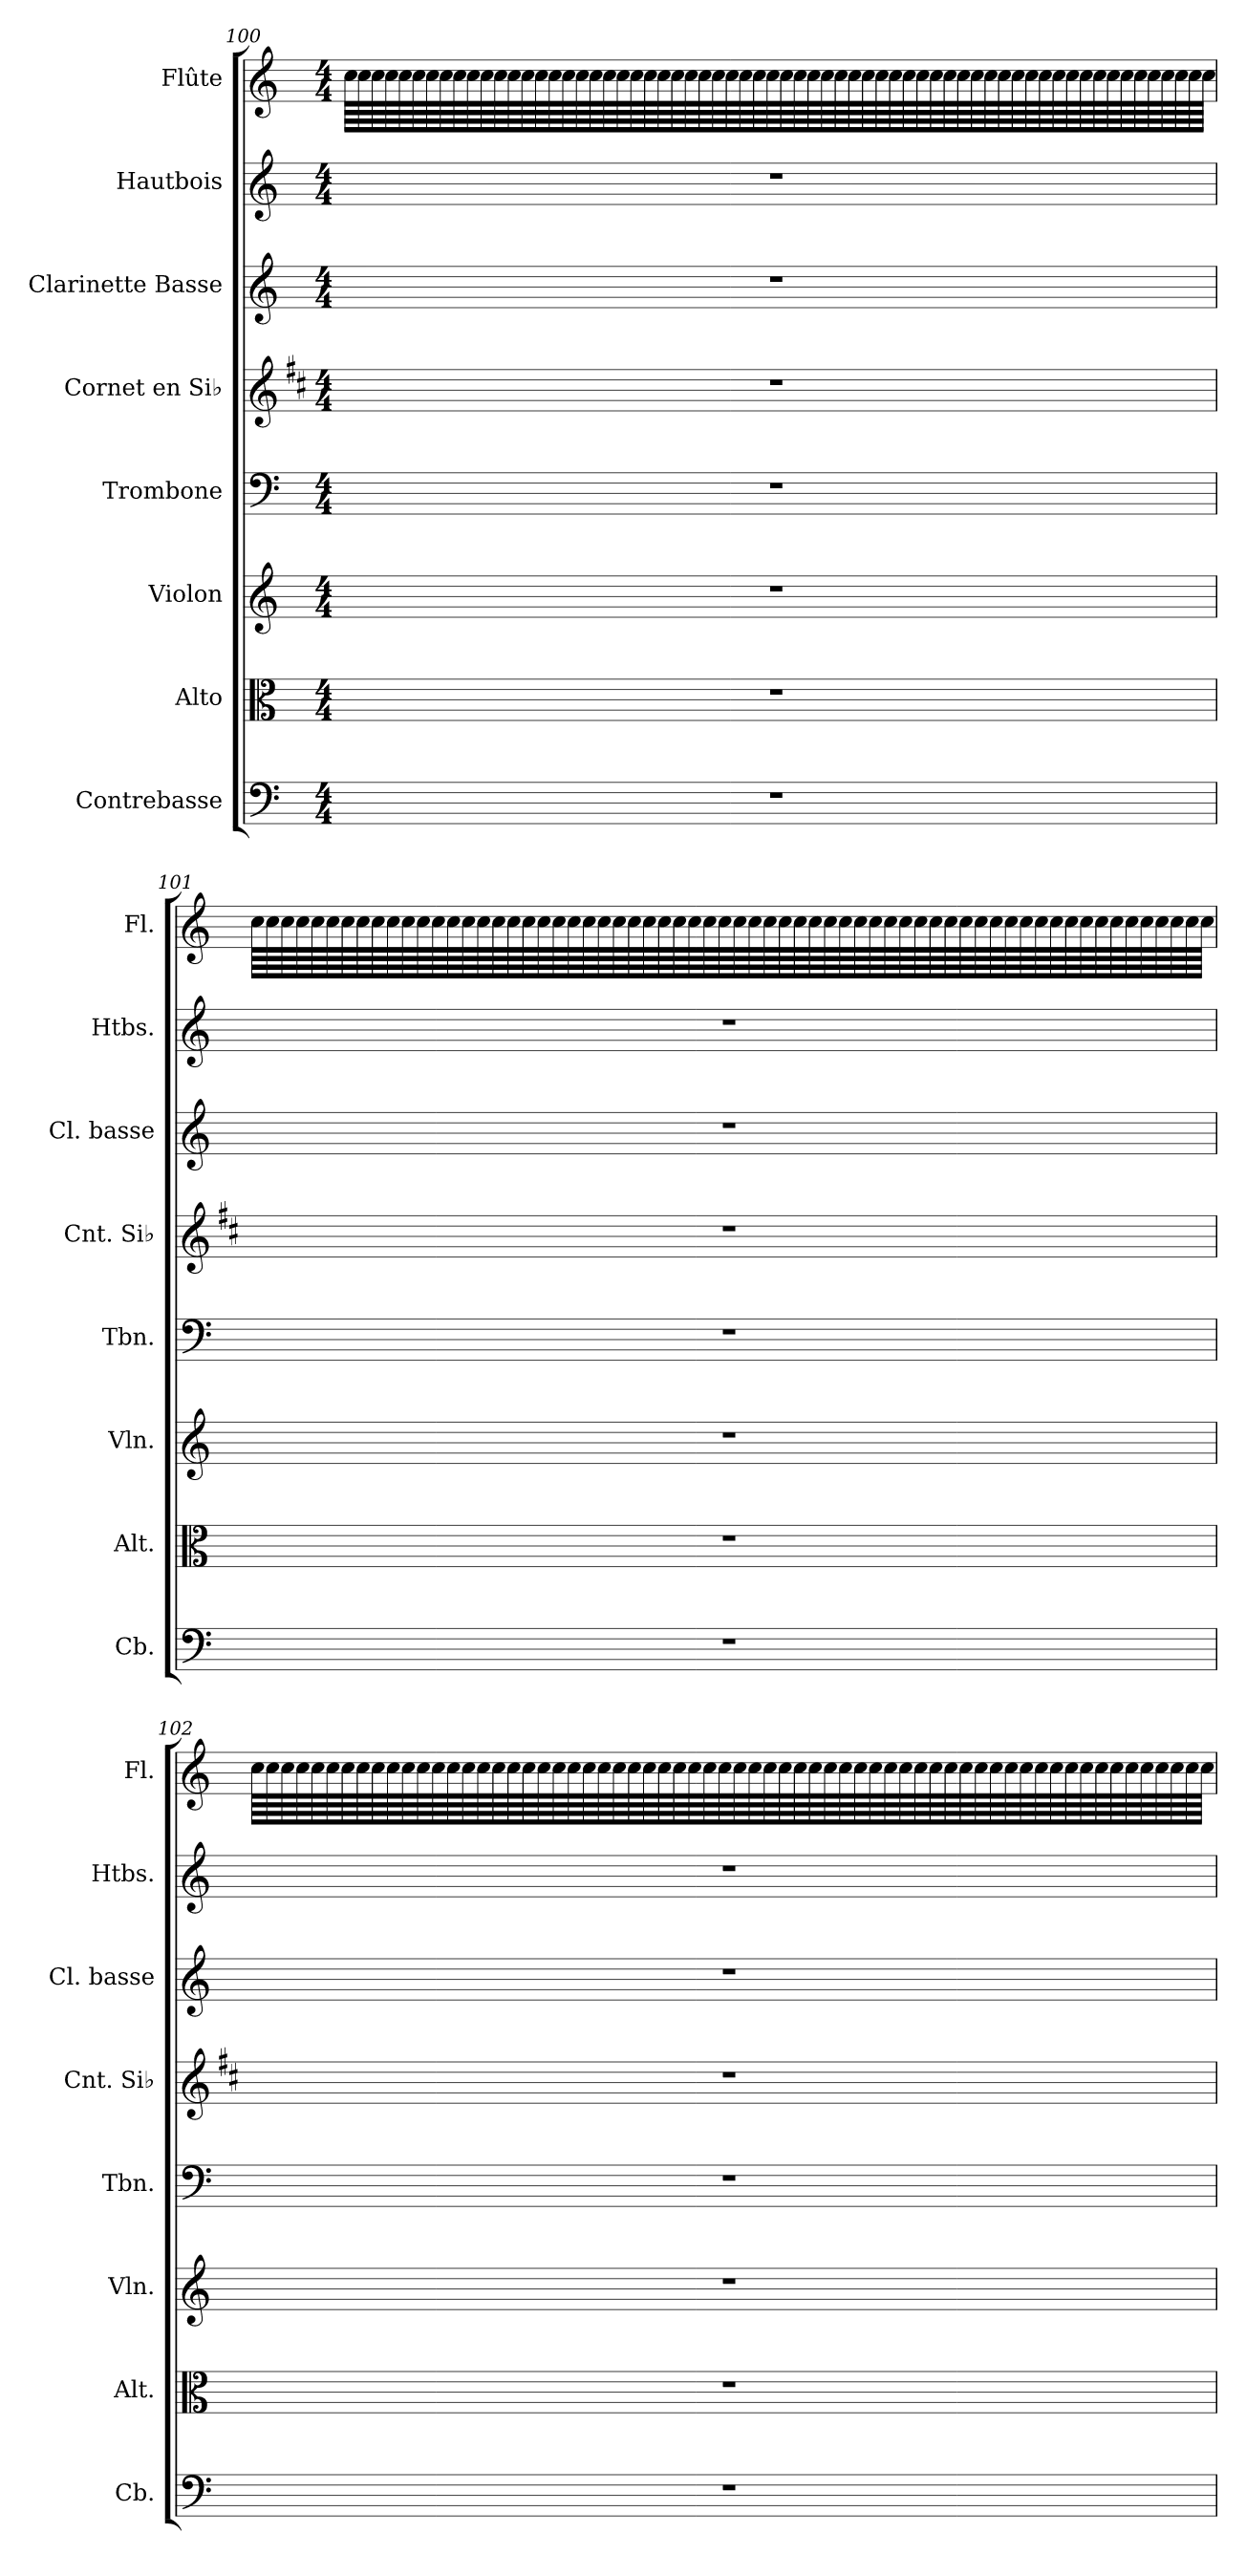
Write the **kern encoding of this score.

**kern	**kern	**kern	**kern	**kern	**kern	**kern	**kern
*part8	*part7	*part6	*part5	*part4	*part3	*part2	*part1
*staff8	*staff7	*staff6	*staff5	*staff4	*staff3	*staff2	*staff1
*I"Contrebasse	*I"Alto	*I"Violon	*I"Trombone	*I"Cornet en Si♭	*I"Clarinette Basse	*I"Hautbois	*I"Flûte
*I'Cb.	*I'Alt.	*I'Vln.	*I'Tbn.	*I'Cnt. Si♭	*I'Cl. basse	*I'Htbs.	*I'Fl.
!!LO:PB:g=z
*clefF4	*clefC3	*clefG2	*clefF4	*clefG2	*clefG2	*clefG2	*clefG2
*ITrd7c12	*	*	*	*ITrd1c2	*ITrd8c14	*	*
*k[]	*k[]	*k[]	*k[]	*k[]	*k[]	*k[]	*k[]
*M4/4	*M4/4	*M4/4	*M4/4	*M4/4	*M4/4	*M4/4	*M4/4
=100	=100	=100	=100	=100	=100	=100	=100
1r	1r	1r	1r	1r	1r	1r	64cc\LLLL
.	.	.	.	.	.	.	64cc\
.	.	.	.	.	.	.	64cc\
.	.	.	.	.	.	.	64cc\
.	.	.	.	.	.	.	64cc\
.	.	.	.	.	.	.	64cc\
.	.	.	.	.	.	.	64cc\
.	.	.	.	.	.	.	64cc\
.	.	.	.	.	.	.	64cc\
.	.	.	.	.	.	.	64cc\
.	.	.	.	.	.	.	64cc\
.	.	.	.	.	.	.	64cc\
.	.	.	.	.	.	.	64cc\
.	.	.	.	.	.	.	64cc\
.	.	.	.	.	.	.	64cc\
.	.	.	.	.	.	.	64cc\
.	.	.	.	.	.	.	64cc\
.	.	.	.	.	.	.	64cc\
.	.	.	.	.	.	.	64cc\
.	.	.	.	.	.	.	64cc\
.	.	.	.	.	.	.	64cc\
.	.	.	.	.	.	.	64cc\
.	.	.	.	.	.	.	64cc\
.	.	.	.	.	.	.	64cc\
.	.	.	.	.	.	.	64cc\
.	.	.	.	.	.	.	64cc\
.	.	.	.	.	.	.	64cc\
.	.	.	.	.	.	.	64cc\
.	.	.	.	.	.	.	64cc\
.	.	.	.	.	.	.	64cc\
.	.	.	.	.	.	.	64cc\
.	.	.	.	.	.	.	64cc\
.	.	.	.	.	.	.	64cc\
.	.	.	.	.	.	.	64cc\
.	.	.	.	.	.	.	64cc\
.	.	.	.	.	.	.	64cc\
.	.	.	.	.	.	.	64cc\
.	.	.	.	.	.	.	64cc\
.	.	.	.	.	.	.	64cc\
.	.	.	.	.	.	.	64cc\
.	.	.	.	.	.	.	64cc\
.	.	.	.	.	.	.	64cc\
.	.	.	.	.	.	.	64cc\
.	.	.	.	.	.	.	64cc\
.	.	.	.	.	.	.	64cc\
.	.	.	.	.	.	.	64cc\
.	.	.	.	.	.	.	64cc\
.	.	.	.	.	.	.	64cc\
.	.	.	.	.	.	.	64cc\
.	.	.	.	.	.	.	64cc\
.	.	.	.	.	.	.	64cc\
.	.	.	.	.	.	.	64cc\
.	.	.	.	.	.	.	64cc\
.	.	.	.	.	.	.	64cc\
.	.	.	.	.	.	.	64cc\
.	.	.	.	.	.	.	64cc\
.	.	.	.	.	.	.	64cc\
.	.	.	.	.	.	.	64cc\
.	.	.	.	.	.	.	64cc\
.	.	.	.	.	.	.	64cc\
.	.	.	.	.	.	.	64cc\
.	.	.	.	.	.	.	64cc\
.	.	.	.	.	.	.	64cc\
.	.	.	.	.	.	.	64cc\JJJJ
!!LO:PB:g=z
=101	=101	=101	=101	=101	=101	=101	=101
1r	1r	1r	1r	1r	1r	1r	64cc\LLLL
.	.	.	.	.	.	.	64cc\
.	.	.	.	.	.	.	64cc\
.	.	.	.	.	.	.	64cc\
.	.	.	.	.	.	.	64cc\
.	.	.	.	.	.	.	64cc\
.	.	.	.	.	.	.	64cc\
.	.	.	.	.	.	.	64cc\
.	.	.	.	.	.	.	64cc\
.	.	.	.	.	.	.	64cc\
.	.	.	.	.	.	.	64cc\
.	.	.	.	.	.	.	64cc\
.	.	.	.	.	.	.	64cc\
.	.	.	.	.	.	.	64cc\
.	.	.	.	.	.	.	64cc\
.	.	.	.	.	.	.	64cc\
.	.	.	.	.	.	.	64cc\
.	.	.	.	.	.	.	64cc\
.	.	.	.	.	.	.	64cc\
.	.	.	.	.	.	.	64cc\
.	.	.	.	.	.	.	64cc\
.	.	.	.	.	.	.	64cc\
.	.	.	.	.	.	.	64cc\
.	.	.	.	.	.	.	64cc\
.	.	.	.	.	.	.	64cc\
.	.	.	.	.	.	.	64cc\
.	.	.	.	.	.	.	64cc\
.	.	.	.	.	.	.	64cc\
.	.	.	.	.	.	.	64cc\
.	.	.	.	.	.	.	64cc\
.	.	.	.	.	.	.	64cc\
.	.	.	.	.	.	.	64cc\
.	.	.	.	.	.	.	64cc\
.	.	.	.	.	.	.	64cc\
.	.	.	.	.	.	.	64cc\
.	.	.	.	.	.	.	64cc\
.	.	.	.	.	.	.	64cc\
.	.	.	.	.	.	.	64cc\
.	.	.	.	.	.	.	64cc\
.	.	.	.	.	.	.	64cc\
.	.	.	.	.	.	.	64cc\
.	.	.	.	.	.	.	64cc\
.	.	.	.	.	.	.	64cc\
.	.	.	.	.	.	.	64cc\
.	.	.	.	.	.	.	64cc\
.	.	.	.	.	.	.	64cc\
.	.	.	.	.	.	.	64cc\
.	.	.	.	.	.	.	64cc\
.	.	.	.	.	.	.	64cc\
.	.	.	.	.	.	.	64cc\
.	.	.	.	.	.	.	64cc\
.	.	.	.	.	.	.	64cc\
.	.	.	.	.	.	.	64cc\
.	.	.	.	.	.	.	64cc\
.	.	.	.	.	.	.	64cc\
.	.	.	.	.	.	.	64cc\
.	.	.	.	.	.	.	64cc\
.	.	.	.	.	.	.	64cc\
.	.	.	.	.	.	.	64cc\
.	.	.	.	.	.	.	64cc\
.	.	.	.	.	.	.	64cc\
.	.	.	.	.	.	.	64cc\
.	.	.	.	.	.	.	64cc\
.	.	.	.	.	.	.	64cc\JJJJ
!!LO:PB:g=z
=102	=102	=102	=102	=102	=102	=102	=102
1r	1r	1r	1r	1r	1r	1r	64cc\LLLL
.	.	.	.	.	.	.	64cc\
.	.	.	.	.	.	.	64cc\
.	.	.	.	.	.	.	64cc\
.	.	.	.	.	.	.	64cc\
.	.	.	.	.	.	.	64cc\
.	.	.	.	.	.	.	64cc\
.	.	.	.	.	.	.	64cc\
.	.	.	.	.	.	.	64cc\
.	.	.	.	.	.	.	64cc\
.	.	.	.	.	.	.	64cc\
.	.	.	.	.	.	.	64cc\
.	.	.	.	.	.	.	64cc\
.	.	.	.	.	.	.	64cc\
.	.	.	.	.	.	.	64cc\
.	.	.	.	.	.	.	64cc\
.	.	.	.	.	.	.	64cc\
.	.	.	.	.	.	.	64cc\
.	.	.	.	.	.	.	64cc\
.	.	.	.	.	.	.	64cc\
.	.	.	.	.	.	.	64cc\
.	.	.	.	.	.	.	64cc\
.	.	.	.	.	.	.	64cc\
.	.	.	.	.	.	.	64cc\
.	.	.	.	.	.	.	64cc\
.	.	.	.	.	.	.	64cc\
.	.	.	.	.	.	.	64cc\
.	.	.	.	.	.	.	64cc\
.	.	.	.	.	.	.	64cc\
.	.	.	.	.	.	.	64cc\
.	.	.	.	.	.	.	64cc\
.	.	.	.	.	.	.	64cc\
.	.	.	.	.	.	.	64cc\
.	.	.	.	.	.	.	64cc\
.	.	.	.	.	.	.	64cc\
.	.	.	.	.	.	.	64cc\
.	.	.	.	.	.	.	64cc\
.	.	.	.	.	.	.	64cc\
.	.	.	.	.	.	.	64cc\
.	.	.	.	.	.	.	64cc\
.	.	.	.	.	.	.	64cc\
.	.	.	.	.	.	.	64cc\
.	.	.	.	.	.	.	64cc\
.	.	.	.	.	.	.	64cc\
.	.	.	.	.	.	.	64cc\
.	.	.	.	.	.	.	64cc\
.	.	.	.	.	.	.	64cc\
.	.	.	.	.	.	.	64cc\
.	.	.	.	.	.	.	64cc\
.	.	.	.	.	.	.	64cc\
.	.	.	.	.	.	.	64cc\
.	.	.	.	.	.	.	64cc\
.	.	.	.	.	.	.	64cc\
.	.	.	.	.	.	.	64cc\
.	.	.	.	.	.	.	64cc\
.	.	.	.	.	.	.	64cc\
.	.	.	.	.	.	.	64cc\
.	.	.	.	.	.	.	64cc\
.	.	.	.	.	.	.	64cc\
.	.	.	.	.	.	.	64cc\
.	.	.	.	.	.	.	64cc\
.	.	.	.	.	.	.	64cc\
.	.	.	.	.	.	.	64cc\
.	.	.	.	.	.	.	64cc\JJJJ
=	=	=	=	=	=	=	=
*-	*-	*-	*-	*-	*-	*-	*-
